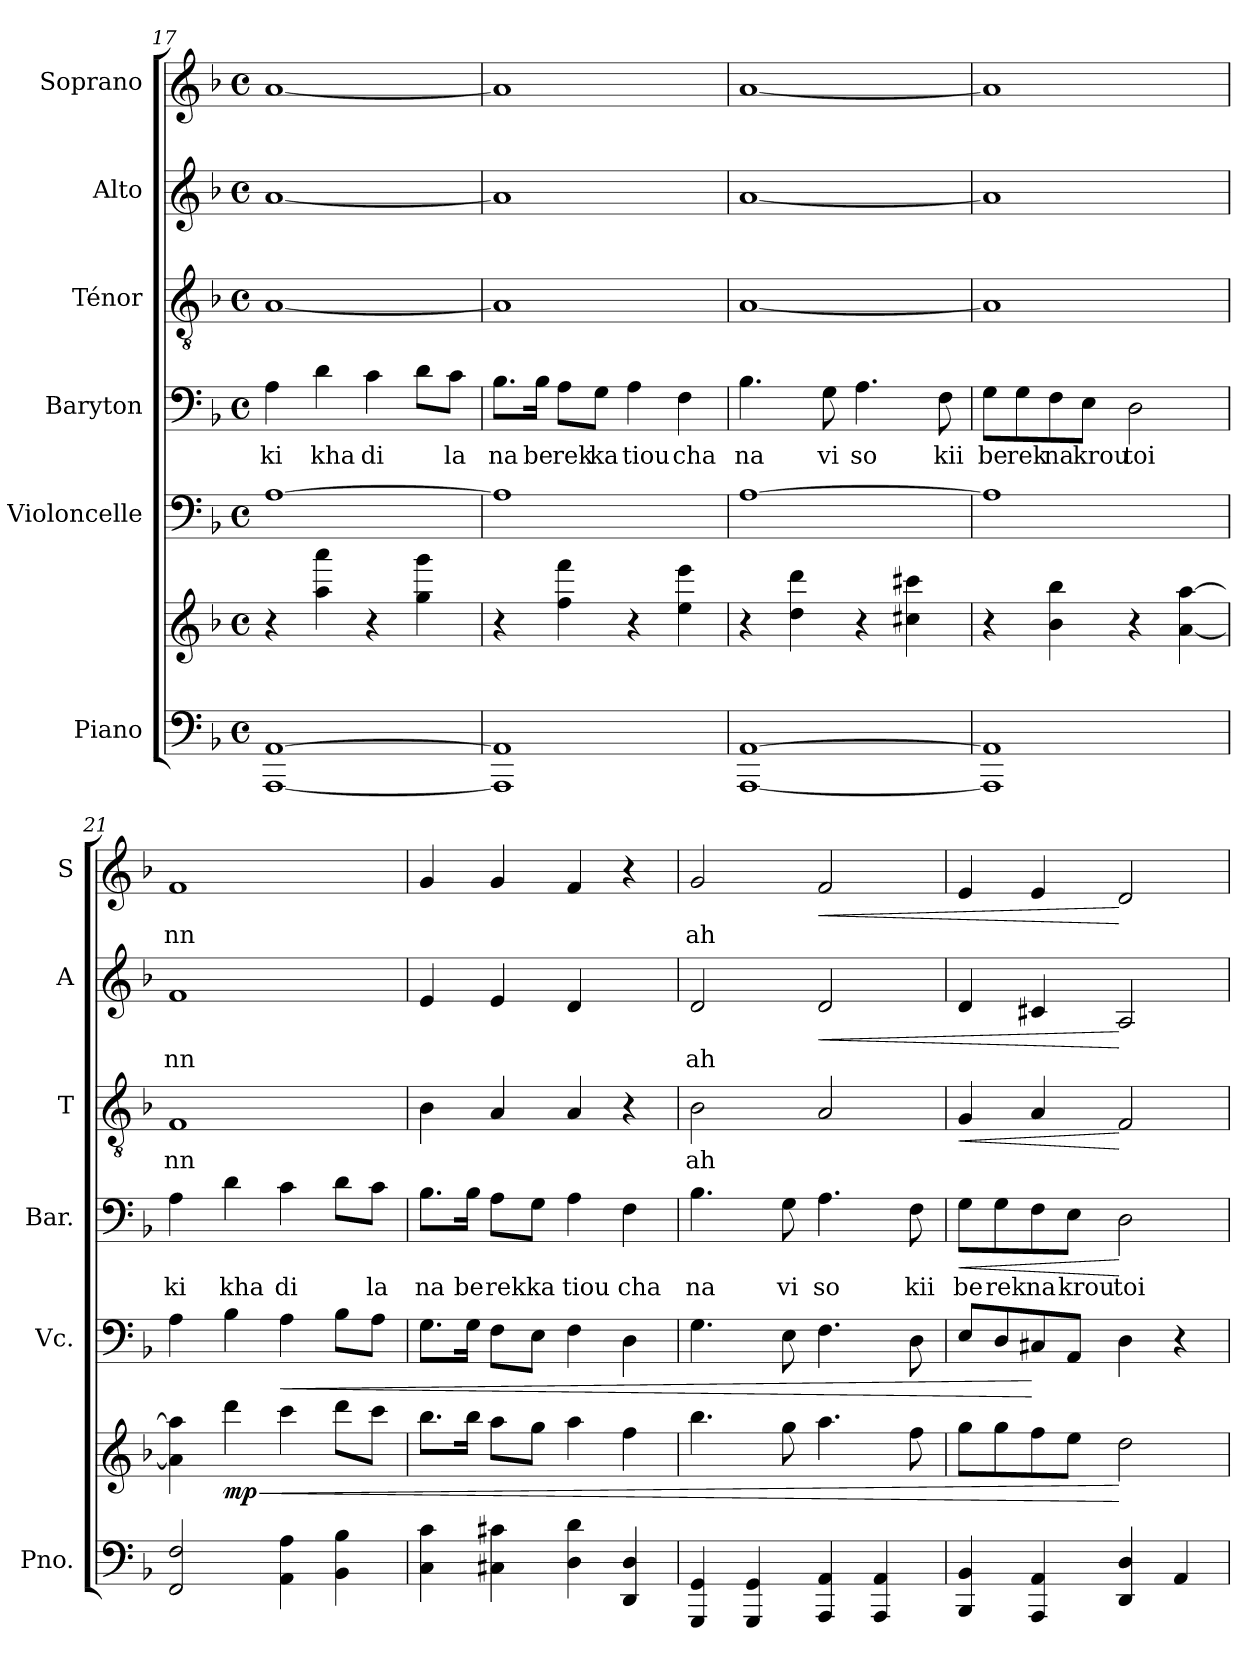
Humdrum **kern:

**kern	**kern	**dynam	**kern	**dynam	**kern	**text	**dynam	**kern	**text	**dynam	**kern	**text	**dynam	**kern	**text	**dynam
*part6	*part6	*part6	*part5	*part5	*part4	*part4	*part4	*part3	*part3	*part3	*part2	*part2	*part2	*part1	*part1	*part1
*staff7	*staff6	*staff6/7	*staff5	*staff5	*staff4	*staff4	*staff4	*staff3	*staff3	*staff3	*staff2	*staff2	*staff2	*staff1	*staff1	*staff1
*I"Piano	*	*	*I"Violoncelle	*	*I"Baryton	*	*	*I"Ténor	*	*	*I"Alto	*	*	*I"Soprano	*	*
*I'Pno.	*	*	*I'Vc.	*	*I'Bar.	*	*	*I'T	*	*	*I'A	*	*	*I'S	*	*
!!LO:PB:g=z
*clefF4	*clefG2	*	*clefF4	*	*clefF4	*	*	*clefGv2	*	*	*clefG2	*	*	*clefG2	*	*
*k[b-]	*k[b-]	*	*k[b-]	*	*k[b-]	*	*	*k[b-]	*	*	*k[b-]	*	*	*k[b-]	*	*
*d:	*d:	*	*d:	*	*d:	*	*	*d:	*	*	*d:	*	*	*d:	*	*
*M4/4	*M4/4	*	*M4/4	*	*M4/4	*	*	*M4/4	*	*	*M4/4	*	*	*M4/4	*	*
*met(c)	*met(c)	*	*met(c)	*	*met(c)	*	*	*met(c)	*	*	*met(c)	*	*	*met(c)	*	*
=17	=17	=17	=17	=17	=17	=17	=17	=17	=17	=17	=17	=17	=17	=17	=17	=17
!	!	!	!	!	!	!LO:LY:b	!	!	!	!	!	!	!	!	!	!
[1AAA [1AA	4r	.	[1A	.	4A\	ki	.	[1A	.	.	[1a	.	.	[1a	.	.
!	!	!	!	!	!	!LO:LY:b	!	!	!	!	!	!	!	!	!	!
.	4aa\ 4aaa\	.	.	.	4d\	kha	.	.	.	.	.	.	.	.	.	.
!	!	!	!	!	!	!LO:LY:b	!	!	!	!	!	!	!	!	!	!
.	4r	.	.	.	4c\	di	.	.	.	.	.	.	.	.	.	.
.	4gg\ 4ggg\	.	.	.	8d\L	.	.	.	.	.	.	.	.	.	.	.
!	!	!	!	!	!	!LO:LY:b	!	!	!	!	!	!	!	!	!	!
.	.	.	.	.	8c\J	la	.	.	.	.	.	.	.	.	.	.
=18	=18	=18	=18	=18	=18	=18	=18	=18	=18	=18	=18	=18	=18	=18	=18	=18
!	!	!	!	!	!	!LO:LY:b	!	!	!	!	!	!	!	!	!	!
1AAA] 1AA]	4r	.	1A]	.	8.B-\L	na	.	1A]	.	.	1a]	.	.	1a]	.	.
!	!	!	!	!	!	!LO:LY:b	!	!	!	!	!	!	!	!	!	!
.	.	.	.	.	16B-\Jk	be	.	.	.	.	.	.	.	.	.	.
!	!	!	!	!	!	!LO:LY:b	!	!	!	!	!	!	!	!	!	!
.	4ff\ 4fff\	.	.	.	8A\L	rek	.	.	.	.	.	.	.	.	.	.
!	!	!	!	!	!	!LO:LY:b	!	!	!	!	!	!	!	!	!	!
.	.	.	.	.	8G\J	ka	.	.	.	.	.	.	.	.	.	.
!	!	!	!	!	!	!LO:LY:b	!	!	!	!	!	!	!	!	!	!
.	4r	.	.	.	4A\	tiou	.	.	.	.	.	.	.	.	.	.
!	!	!	!	!	!	!LO:LY:b	!	!	!	!	!	!	!	!	!	!
.	4ee\ 4eee\	.	.	.	4F\	cha	.	.	.	.	.	.	.	.	.	.
=19	=19	=19	=19	=19	=19	=19	=19	=19	=19	=19	=19	=19	=19	=19	=19	=19
!	!	!	!	!	!	!LO:LY:b	!	!	!	!	!	!	!	!	!	!
[1AAA [1AA	4r	.	[1A	.	4.B-\	na	.	[1A	.	.	[1a	.	.	[1a	.	.
.	4dd\ 4ddd\	.	.	.	.	.	.	.	.	.	.	.	.	.	.	.
!	!	!	!	!	!	!LO:LY:b	!	!	!	!	!	!	!	!	!	!
.	.	.	.	.	8G\	vi	.	.	.	.	.	.	.	.	.	.
!	!	!	!	!	!	!LO:LY:b	!	!	!	!	!	!	!	!	!	!
.	4r	.	.	.	4.A\	so	.	.	.	.	.	.	.	.	.	.
.	4cc#X\ 4ccc#X\	.	.	.	.	.	.	.	.	.	.	.	.	.	.	.
!	!	!	!	!	!	!LO:LY:b	!	!	!	!	!	!	!	!	!	!
.	.	.	.	.	8F\	kii	.	.	.	.	.	.	.	.	.	.
=20	=20	=20	=20	=20	=20	=20	=20	=20	=20	=20	=20	=20	=20	=20	=20	=20
!	!	!	!	!	!	!LO:LY:b	!	!	!	!	!	!	!	!	!	!
1AAA] 1AA]	4r	.	1A]	.	8G\L	be	.	1A]	.	.	1a]	.	.	1a]	.	.
!	!	!	!	!	!	!LO:LY:b	!	!	!	!	!	!	!	!	!	!
.	.	.	.	.	8G\	rek	.	.	.	.	.	.	.	.	.	.
!	!	!	!	!	!	!LO:LY:b	!	!	!	!	!	!	!	!	!	!
.	4b-\ 4bb-\	.	.	.	8F\	na	.	.	.	.	.	.	.	.	.	.
!	!	!	!	!	!	!LO:LY:b	!	!	!	!	!	!	!	!	!	!
.	.	.	.	.	8E\J	krou	.	.	.	.	.	.	.	.	.	.
!	!	!	!	!	!	!LO:LY:b	!	!	!	!	!	!	!	!	!	!
.	4r	.	.	.	2D\	toi	.	.	.	.	.	.	.	.	.	.
.	[4a\ [4aa\	.	.	.	.	.	.	.	.	.	.	.	.	.	.	.
!!LO:PB:g=z
=21	=21	=21	=21	=21	=21	=21	=21	=21	=21	=21	=21	=21	=21	=21	=21	=21
!	!	!	!	!	!	!LO:LY:b	!	!	!LO:LY:b	!	!	!LO:LY:b	!	!	!LO:LY:b	!
2FF/ 2F/	4a\] 4aa\]	.	4A\	.	4A\	ki	.	1F	nn	.	1f	nn	.	1f	nn	.
!	!	!LO:HP:b	!	!	!	!LO:LY:b	!	!	!	!	!	!	!	!	!	!
!	!	!LO:DY:n=1:b	!	!	!	!	!	!	!	!	!	!	!	!	!	!
.	4ddd\	< mp	4B-\	.	4d\	kha	.	.	.	.	.	.	.	.	.	.
!	!	!	!	!LO:HP:b	!	!LO:LY:b	!	!	!	!	!	!	!	!	!	!
4AA\ 4A\	4ccc\	.	4A\	<	4c\	di	.	.	.	.	.	.	.	.	.	.
4BB-\ 4B-\	8ddd\L	.	8B-\L	.	8d\L	.	.	.	.	.	.	.	.	.	.	.
!	!	!	!	!	!	!LO:LY:b	!	!	!	!	!	!	!	!	!	!
.	8ccc\J	.	8A\J	.	8c\J	la	.	.	.	.	.	.	.	.	.	.
=22	=22	=22	=22	=22	=22	=22	=22	=22	=22	=22	=22	=22	=22	=22	=22	=22
!	!	!	!	!	!	!LO:LY:b	!	!	!	!	!	!	!	!	!	!
4C\ 4c\	8.bb-\L	.	8.G\L	.	8.B-\L	na	.	4B-\	.	.	4e/	.	.	4g/	.	.
!	!	!	!	!	!	!LO:LY:b	!	!	!	!	!	!	!	!	!	!
.	16bb-\Jk	.	16G\Jk	.	16B-\Jk	be	.	.	.	.	.	.	.	.	.	.
!	!	!	!	!	!	!LO:LY:b	!	!	!	!	!	!	!	!	!	!
4C#X\ 4c#X\	8aa\L	.	8F\L	.	8A\L	rek	.	4A/	.	.	4e/	.	.	4g/	.	.
!	!	!	!	!	!	!LO:LY:b	!	!	!	!	!	!	!	!	!	!
.	8gg\J	.	8E\J	.	8G\J	ka	.	.	.	.	.	.	.	.	.	.
!	!	!	!	!	!	!LO:LY:b	!	!	!	!	!	!	!	!	!	!
4D\ 4d\	4aa\	.	4F\	.	4A\	tiou	.	4A/	.	.	4d/	.	.	4f/	.	.
!	!	!	!	!	!	!LO:LY:b	!	!	!	!	!	!	!	!	!	!
4DD/ 4D/	4ff\	.	4D\	.	4F\	cha	.	4r	.	.	4ryy	.	.	4r	.	.
=23	=23	=23	=23	=23	=23	=23	=23	=23	=23	=23	=23	=23	=23	=23	=23	=23
!	!	!	!	!	!	!LO:LY:b	!	!	!LO:LY:b	!	!	!LO:LY:b	!	!	!LO:LY:b	!
4GGG/ 4GG/	4.bb-\	.	4.G\	.	4.B-\	na	.	2B-\	ah	.	2d/	ah	.	2g/	ah	.
4GGG/ 4GG/	.	.	.	.	.	.	.	.	.	.	.	.	.	.	.	.
!	!	!	!	!	!	!LO:LY:b	!	!	!	!	!	!	!	!	!	!
.	8gg\	.	8E\	.	8G\	vi	.	.	.	.	.	.	.	.	.	.
!	!	!	!	!	!	!LO:LY:b	!	!	!	!	!	!	!LO:HP:b	!	!	!LO:HP:b
4AAA/ 4AA/	4.aa\	.	4.F\	.	4.A\	so	.	2A/	.	.	2d/	.	<	2f/	.	<
4AAA/ 4AA/	.	.	.	.	.	.	.	.	.	.	.	.	.	.	.	.
!	!	!	!	!	!	!LO:LY:b	!	!	!	!	!	!	!	!	!	!
.	8ff\	.	8D\	.	8F\	kii	.	.	.	.	.	.	.	.	.	.
=24	=24	=24	=24	=24	=24	=24	=24	=24	=24	=24	=24	=24	=24	=24	=24	=24
!	!	!	!	!	!	!LO:LY:b	!LO:HP:b	!	!	!LO:HP:b	!	!	!	!	!	!
4BBB-/ 4BB-/	8gg\L	.	8E/L	.	8G\L	be	<	4G/	.	<	4d/	.	.	4e/	.	.
!	!	!	!	!	!	!LO:LY:b	!	!	!	!	!	!	!	!	!	!
.	8gg\	.	8D/	.	8G\	rek	.	.	.	.	.	.	.	.	.	.
!	!	!	!	!	!	!LO:LY:b	!	!	!	!	!	!	!	!	!	!
4AAA/ 4AA/	8ff\	.	8C#X/	[	8F\	na	.	4A/	.	.	4c#X/	.	.	4e/	.	.
!	!	!	!	!	!	!LO:LY:b	!	!	!	!	!	!	!	!	!	!
.	8ee\J	.	8AA/J	.	8E\J	krou	.	.	.	.	.	.	.	.	.	.
!	!	!	!	!	!	!LO:LY:b	!	!	!	!	!	!	!	!	!	!
4DD/ 4D/	2dd\	[	4D\	.	2D\	toi	[	2F/	.	[	2A/	.	[	2d/	.	[
4AA/	.	.	4r	.	.	.	.	.	.	.	.	.	.	.	.	.
=	=	=	=	=	=	=	=	=	=	=	=	=	=	=	=	=
*-	*-	*-	*-	*-	*-	*-	*-	*-	*-	*-	*-	*-	*-	*-	*-	*-
